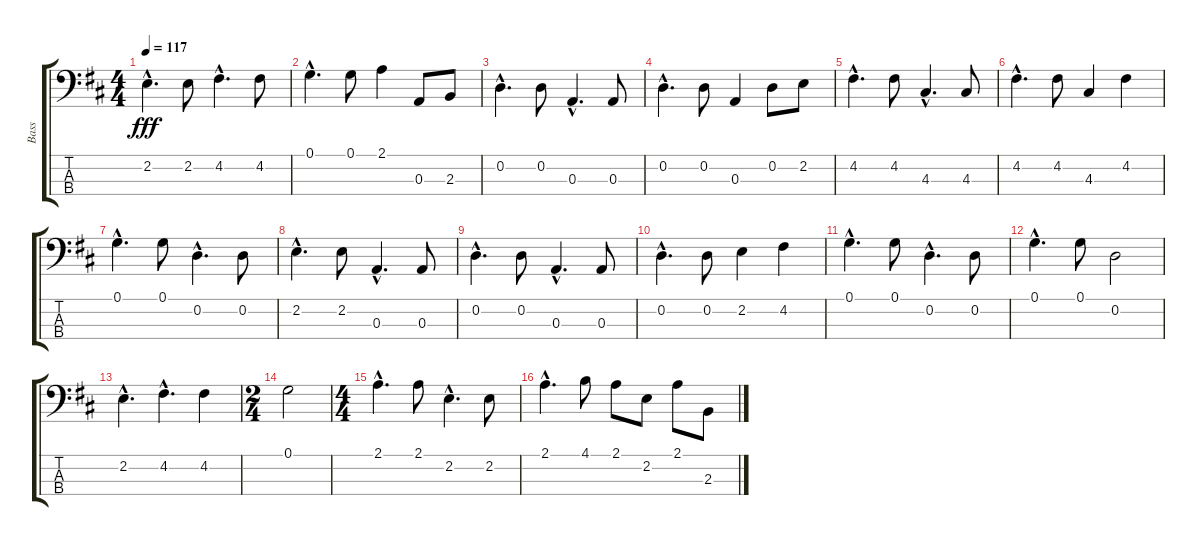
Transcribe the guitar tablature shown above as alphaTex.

\track ("Bass" "Bass") {instrument electricbassfinger}
\staff {score tabs}
\tuning (G2 D2 A1 E1) {hide}
\ts (4 4)
\tempo 117
\clef f4
\ks d
2.2{hac}.4{d dy fff} 2.2.8 4.2{hac}.4{d} 4.2.8 |
0.1{hac}.4{d} 0.1.8 2.1.4 0.3.8 2.3.8 |
0.2{hac}.4{d} 0.2.8 0.3{hac}.4{d} 0.3.8 |
0.2{hac}.4{d} 0.2.8 0.3.4 0.2.8 2.2.8 |
4.2{hac}.4{d} 4.2.8 4.3{hac}.4{d} 4.3.8 |
4.2{hac}.4{d} 4.2.8 4.3.4 4.2.4 |
0.1{hac}.4{d} 0.1.8 0.2{hac}.4{d} 0.2.8 |
2.2{hac}.4{d} 2.2.8 0.3{hac}.4{d} 0.3.8 |
0.2{hac}.4{d} 0.2.8 0.3{hac}.4{d} 0.3.8 |
0.2{hac}.4{d} 0.2.8 2.2.4 4.2.4 |
0.1{hac}.4{d} 0.1.8 0.2{hac}.4{d} 0.2.8 |
0.1{hac}.4{d} 0.1.8 0.2.2 |
2.2{hac}.4{d} 4.2{hac}.4{d} 4.2.4 |
\ts (2 4)
0.1.2 |
\ts (4 4)
2.1{hac}.4{d} 2.1.8 2.2{hac}.4{d} 2.2.8 |
2.1{hac}.4{d} 4.1.8 2.1.8 2.2.8 2.1.8 2.3.8
